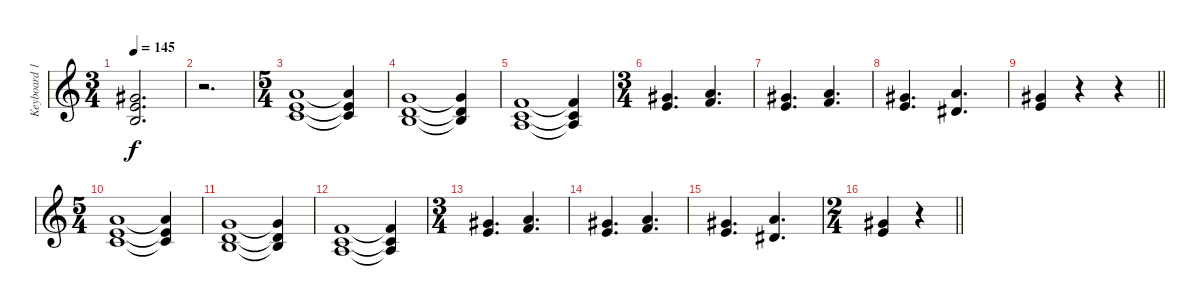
\track ("Keyboard 1" "Keyboard 1") {instrument synthbrass2}
\staff {score}
\tuning (E5 B4 G4 D4 A3 E3 B2) {hide}
\ts (3 4)
\tempo 145
\clef g2
\ks aminor
(1.3 2.4 2.5).2{d dy f} |
r.2{d} |
\ts (5 4)
(2.3 2.4 3.5).1 (2.3{t} 2.4{t} 3.5{t}).4 |
(0.3 0.4 2.5).1 (0.3{t} 0.4{t} 2.5{t}).4 |
(3.4 0.5 8.6).1 (3.4{t} 0.5{t} 8.6{t}).4 |
\ts (3 4)
(1.3 2.4).4{d} (2.3 3.4).4{d} |
(1.3 2.4).4{d} (2.3 3.4).4{d} |
(1.3 2.4).4{d} (2.3 1.4).4{d} |
\barLineRight lightlight
(1.3 2.4).4 r.4 r.4 |
\ts (5 4)
(2.3 2.4 3.5).1 (2.3{t} 2.4{t} 3.5{t}).4 |
(0.3 0.4 2.5).1 (0.3{t} 0.4{t} 2.5{t}).4 |
(3.4 0.5 8.6).1 (3.4{t} 0.5{t} 8.6{t}).4 |
\ts (3 4)
(1.3 2.4).4{d} (2.3 3.4).4{d} |
(1.3 2.4).4{d} (2.3 3.4).4{d} |
(1.3 2.4).4{d} (2.3 1.4).4{d} |
\ts (2 4)
\barLineRight lightlight
(1.3 2.4).4 r.4
